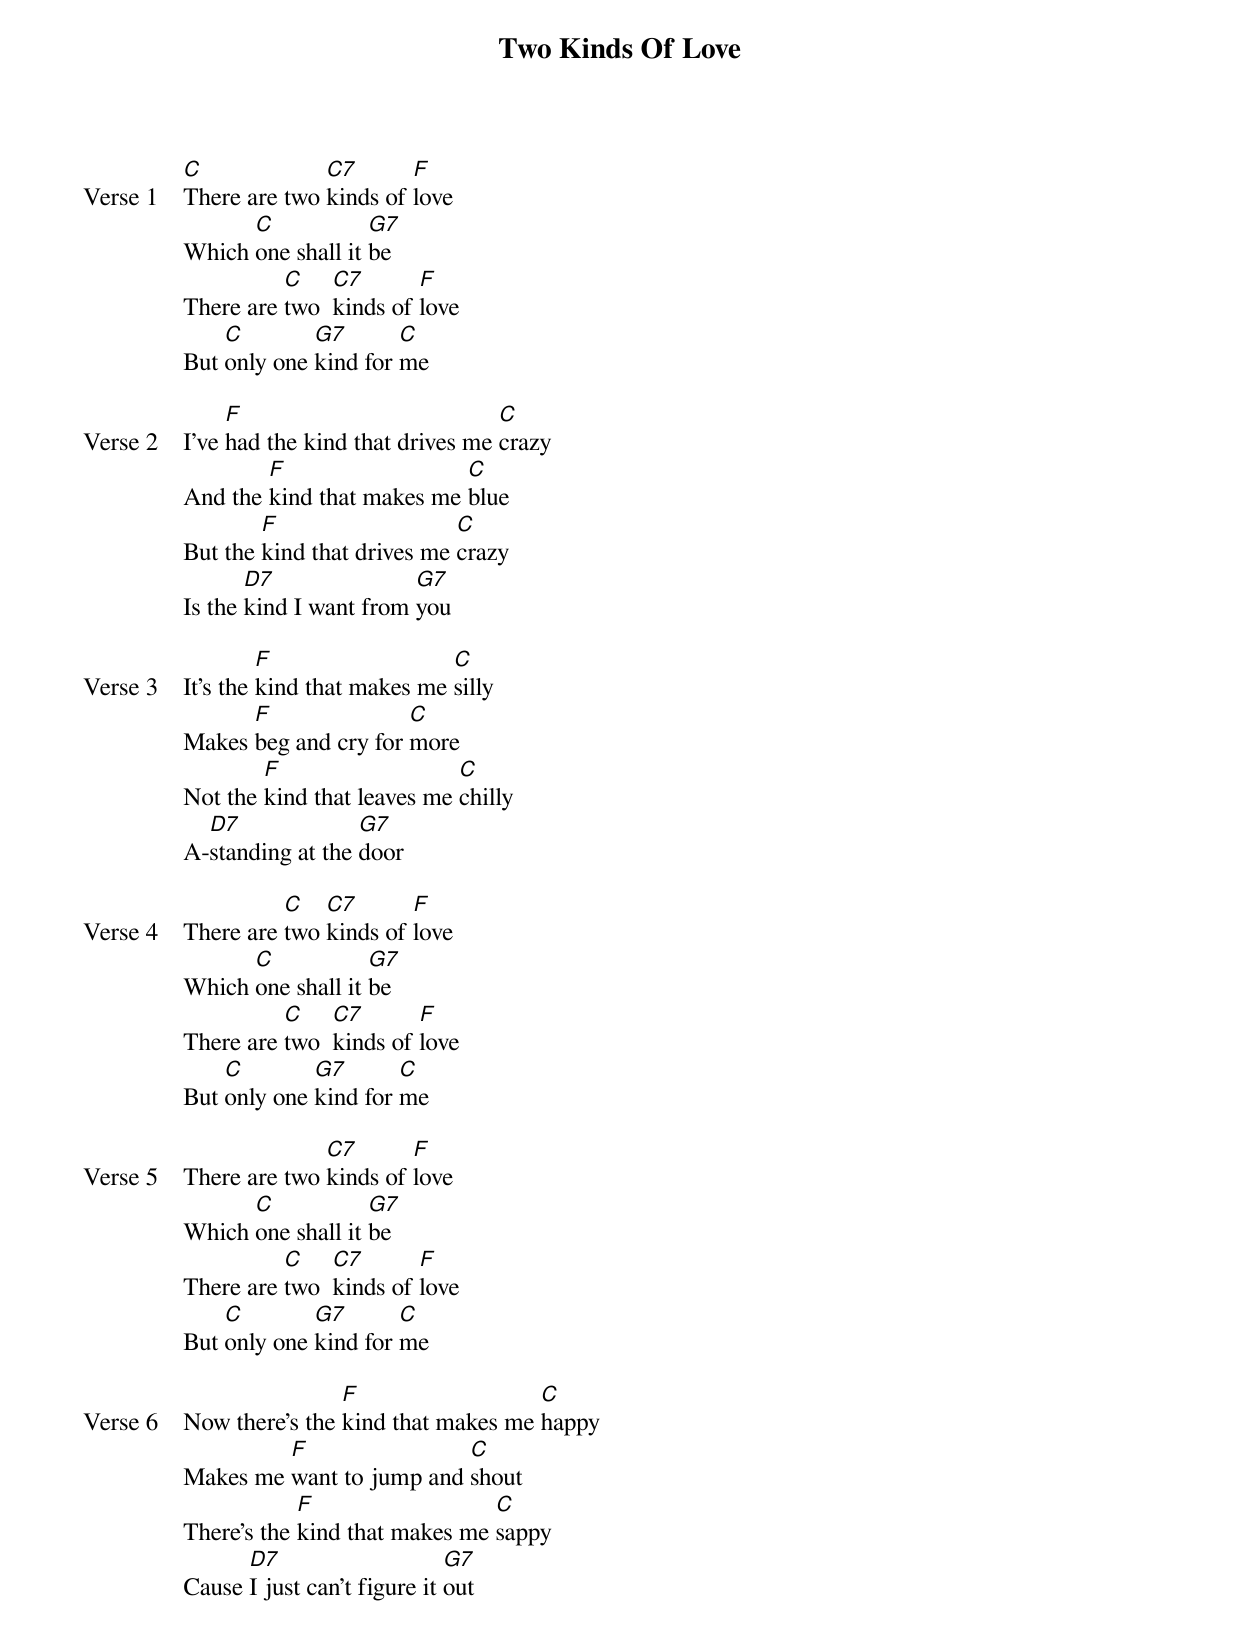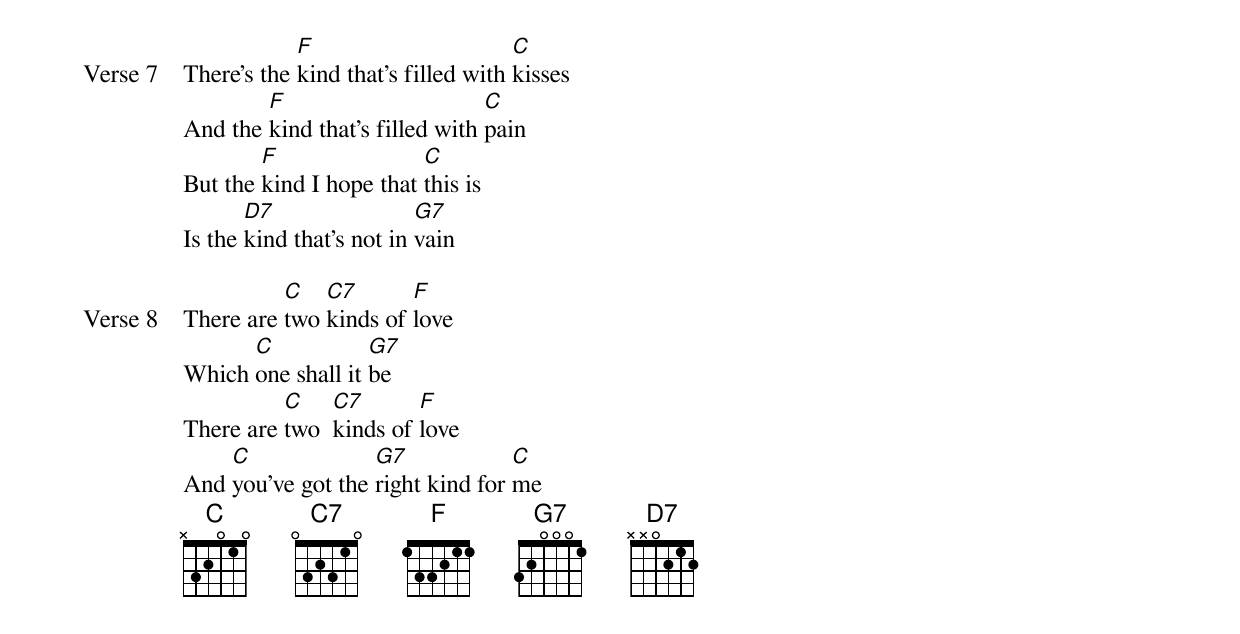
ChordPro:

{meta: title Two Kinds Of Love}
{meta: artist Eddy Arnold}
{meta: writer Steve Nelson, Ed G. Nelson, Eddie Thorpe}

{start_of_verse: Verse 1}
[C]There are two [C7]kinds of [F]love
Which [C]one shall it [G7]be
There are [C]two  [C7]kinds of [F]love
But [C]only one [G7]kind for [C]me
{end_of_verse}

{start_of_verse: Verse 2}
I’ve [F]had the kind that drives me [C]crazy
And the [F]kind that makes me [C]blue
But the [F]kind that drives me [C]crazy
Is the [D7]kind I want from [G7]you
{end_of_verse}

{start_of_verse: Verse 3}
It’s the [F]kind that makes me [C]silly
Makes [F]beg and cry for [C]more
Not the [F]kind that leaves me [C]chilly
A-[D7]standing at the [G7]door
{end_of_verse}

{start_of_verse: Verse 4}
There are [C]two [C7]kinds of [F]love
Which [C]one shall it [G7]be
There are [C]two  [C7]kinds of [F]love
But [C]only one [G7]kind for [C]me
{end_of_verse}

{start_of_verse: Verse 5}
There are two [C7]kinds of [F]love
Which [C]one shall it [G7]be
There are [C]two  [C7]kinds of [F]love
But [C]only one [G7]kind for [C]me
{end_of_verse}

{start_of_verse: Verse 6}
Now there’s the [F]kind that makes me [C]happy
Makes me [F]want to jump and [C]shout
There’s the [F]kind that makes me [C]sappy
Cause [D7]I just can’t figure it [G7]out
{end_of_verse}

{start_of_verse: Verse 7}
There’s the [F]kind that’s filled with [C]kisses
And the [F]kind that’s filled with [C]pain
But the [F]kind I hope that [C]this is
Is the [D7]kind that’s not in [G7]vain
{end_of_verse}

{start_of_verse: Verse 8}
There are [C]two [C7]kinds of [F]love
Which [C]one shall it [G7]be
There are [C]two  [C7]kinds of [F]love
And [C]you’ve got the [G7]right kind for [C]me
{end_of_verse}
